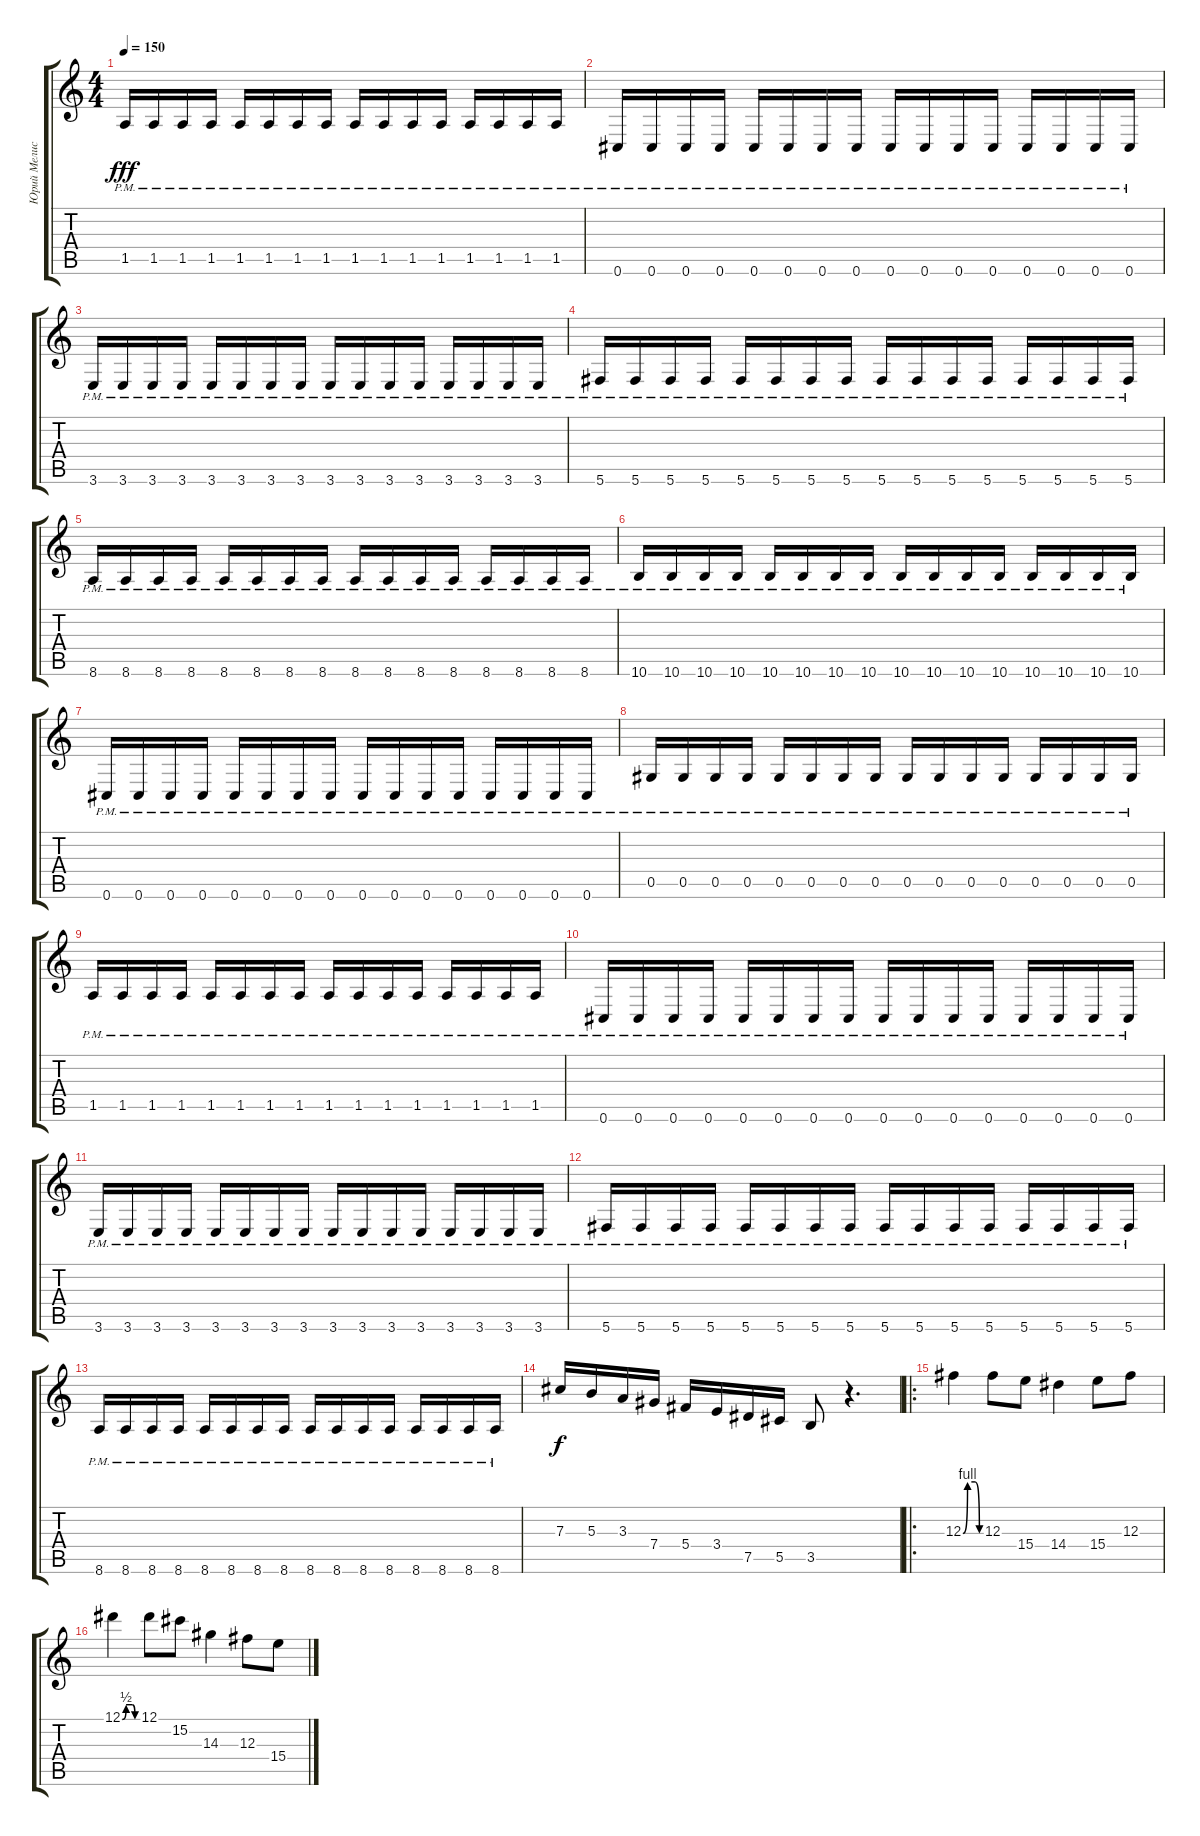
\track ("Юрий Мелисов" "Юрий Мелис") {instrument distortionguitar}
\staff {score tabs}
\tuning (Eb4 Bb3 Gb3 Db3 Ab2 Db2) {hide}
\ts (4 4)
\tempo 150
\clef g2
\ks c
1.5{pm}.16{dy fff} 1.5{pm}.16 1.5{pm}.16 1.5{pm}.16 1.5{pm}.16 1.5{pm}.16 1.5{pm}.16 1.5{pm}.16 1.5{pm}.16 1.5{pm}.16 1.5{pm}.16 1.5{pm}.16 1.5{pm}.16 1.5{pm}.16 1.5{pm}.16 1.5{pm}.16 |
0.6{pm}.16 0.6{pm}.16 0.6{pm}.16 0.6{pm}.16 0.6{pm}.16 0.6{pm}.16 0.6{pm}.16 0.6{pm}.16 0.6{pm}.16 0.6{pm}.16 0.6{pm}.16 0.6{pm}.16 0.6{pm}.16 0.6{pm}.16 0.6{pm}.16 0.6{pm}.16 |
3.6{pm}.16 3.6{pm}.16 3.6{pm}.16 3.6{pm}.16 3.6{pm}.16 3.6{pm}.16 3.6{pm}.16 3.6{pm}.16 3.6{pm}.16 3.6{pm}.16 3.6{pm}.16 3.6{pm}.16 3.6{pm}.16 3.6{pm}.16 3.6{pm}.16 3.6{pm}.16 |
5.6{pm}.16 5.6{pm}.16 5.6{pm}.16 5.6{pm}.16 5.6{pm}.16 5.6{pm}.16 5.6{pm}.16 5.6{pm}.16 5.6{pm}.16 5.6{pm}.16 5.6{pm}.16 5.6{pm}.16 5.6{pm}.16 5.6{pm}.16 5.6{pm}.16 5.6{pm}.16 |
8.6{pm}.16 8.6{pm}.16 8.6{pm}.16 8.6{pm}.16 8.6{pm}.16 8.6{pm}.16 8.6{pm}.16 8.6{pm}.16 8.6{pm}.16 8.6{pm}.16 8.6{pm}.16 8.6{pm}.16 8.6{pm}.16 8.6{pm}.16 8.6{pm}.16 8.6{pm}.16 |
10.6{pm}.16 10.6{pm}.16 10.6{pm}.16 10.6{pm}.16 10.6{pm}.16 10.6{pm}.16 10.6{pm}.16 10.6{pm}.16 10.6{pm}.16 10.6{pm}.16 10.6{pm}.16 10.6{pm}.16 10.6{pm}.16 10.6{pm}.16 10.6{pm}.16 10.6{pm}.16 |
0.6{pm}.16 0.6{pm}.16 0.6{pm}.16 0.6{pm}.16 0.6{pm}.16 0.6{pm}.16 0.6{pm}.16 0.6{pm}.16 0.6{pm}.16 0.6{pm}.16 0.6{pm}.16 0.6{pm}.16 0.6{pm}.16 0.6{pm}.16 0.6{pm}.16 0.6{pm}.16 |
0.5{pm}.16 0.5{pm}.16 0.5{pm}.16 0.5{pm}.16 0.5{pm}.16 0.5{pm}.16 0.5{pm}.16 0.5{pm}.16 0.5{pm}.16 0.5{pm}.16 0.5{pm}.16 0.5{pm}.16 0.5{pm}.16 0.5{pm}.16 0.5{pm}.16 0.5{pm}.16 |
1.5{pm}.16 1.5{pm}.16 1.5{pm}.16 1.5{pm}.16 1.5{pm}.16 1.5{pm}.16 1.5{pm}.16 1.5{pm}.16 1.5{pm}.16 1.5{pm}.16 1.5{pm}.16 1.5{pm}.16 1.5{pm}.16 1.5{pm}.16 1.5{pm}.16 1.5{pm}.16 |
0.6{pm}.16 0.6{pm}.16 0.6{pm}.16 0.6{pm}.16 0.6{pm}.16 0.6{pm}.16 0.6{pm}.16 0.6{pm}.16 0.6{pm}.16 0.6{pm}.16 0.6{pm}.16 0.6{pm}.16 0.6{pm}.16 0.6{pm}.16 0.6{pm}.16 0.6{pm}.16 |
3.6{pm}.16 3.6{pm}.16 3.6{pm}.16 3.6{pm}.16 3.6{pm}.16 3.6{pm}.16 3.6{pm}.16 3.6{pm}.16 3.6{pm}.16 3.6{pm}.16 3.6{pm}.16 3.6{pm}.16 3.6{pm}.16 3.6{pm}.16 3.6{pm}.16 3.6{pm}.16 |
5.6{pm}.16 5.6{pm}.16 5.6{pm}.16 5.6{pm}.16 5.6{pm}.16 5.6{pm}.16 5.6{pm}.16 5.6{pm}.16 5.6{pm}.16 5.6{pm}.16 5.6{pm}.16 5.6{pm}.16 5.6{pm}.16 5.6{pm}.16 5.6{pm}.16 5.6{pm}.16 |
8.6{pm}.16 8.6{pm}.16 8.6{pm}.16 8.6{pm}.16 8.6{pm}.16 8.6{pm}.16 8.6{pm}.16 8.6{pm}.16 8.6{pm}.16 8.6{pm}.16 8.6{pm}.16 8.6{pm}.16 8.6{pm}.16 8.6{pm}.16 8.6{pm}.16 8.6{pm}.16 |
7.3.16{dy f} 5.3.16 3.3.16 7.4.16 5.4.16 3.4.16 7.5.16 5.5.16 3.5.8 r.4{d} |
\ro
12.3{be (custom 0 0 15 4 40 4 55 0 60 0)}.4{balance 8} 12.3.8 15.4.8 14.4.4 15.4.8 12.3.8 |
12.1{be (custom 0 0 15 2 40 2 50 0 60 0)}.4 12.1.8 15.2.8 14.3.4 12.3.8 15.4.8
